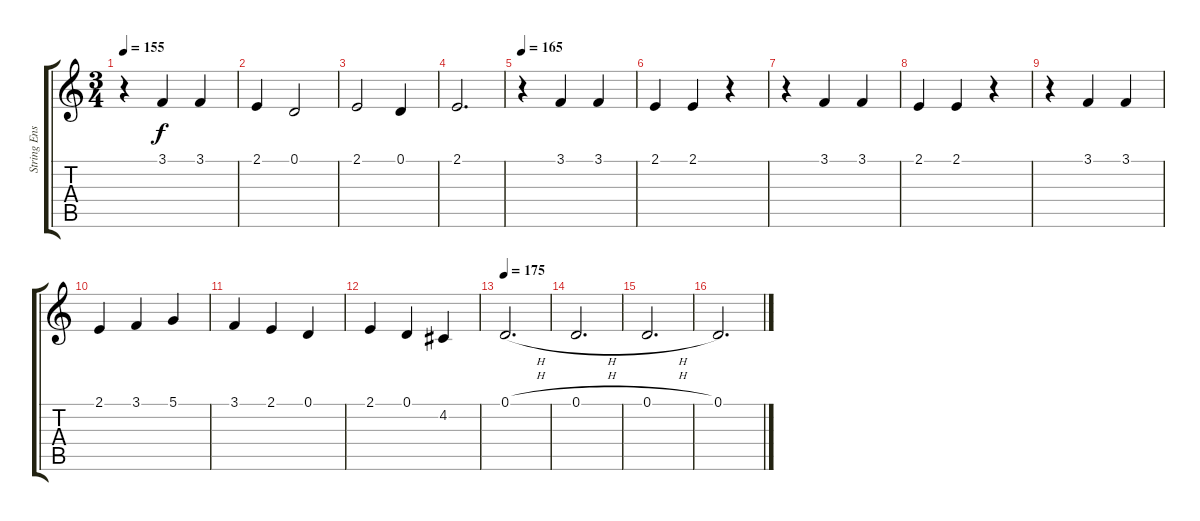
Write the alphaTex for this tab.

\track ("String Ensemble" "String Ens") {instrument stringensemble1}
\staff {score tabs}
\tuning (D4 A3 F3 C3 G2 C2) {hide}
\ts (3 4)
\tempo 155
\clef g2
\ks c
r.4{dy f} 3.1.4 3.1.4 |
2.1.4 0.1.2 |
2.1.2 0.1.4 |
2.1.2{d} |
\tempo 165
r.4 3.1.4 3.1.4 |
2.1.4 2.1.4 r.4 |
r.4 3.1.4 3.1.4 |
2.1.4 2.1.4 r.4 |
r.4 3.1.4 3.1.4 |
2.1.4 3.1.4 5.1.4 |
3.1.4 2.1.4 0.1.4 |
2.1.4 0.1.4 4.2.4 |
\tempo 175
0.1{h}.2{d} |
0.1{h}.2{d} |
0.1{h}.2{d} |
0.1{h}.2{d}
